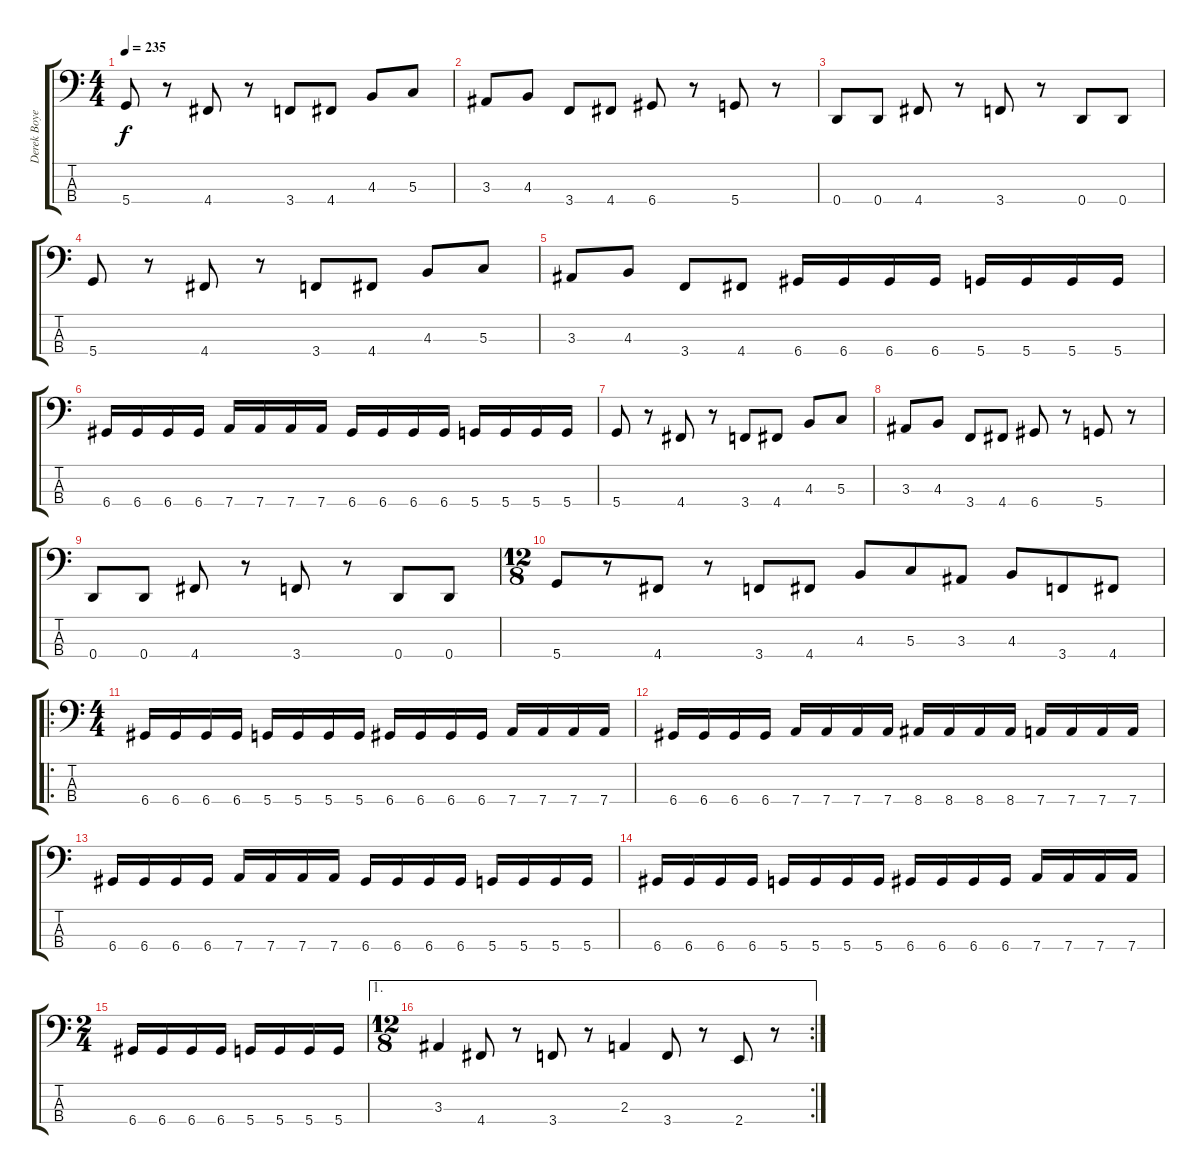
\track ("Derek Boyer" "Derek Boye") {instrument electricbassfinger}
\staff {score tabs}
\tuning (F2 C2 G1 D1) {hide}
\ts (4 4)
\tempo 235
\clef f4
\ks c
5.4.8{dy f instrument electricbassfinger} r.8 4.4.8 r.8 3.4.8 4.4.8 4.3.8 5.3.8 |
3.3.8 4.3.8 3.4.8 4.4.8 6.4.8 r.8 5.4.8 r.8 |
0.4.8 0.4.8 4.4.8 r.8 3.4.8 r.8 0.4.8 0.4.8 |
5.4.8 r.8 4.4.8 r.8 3.4.8 4.4.8 4.3.8 5.3.8 |
3.3.8 4.3.8 3.4.8 4.4.8 6.4.16 6.4.16 6.4.16 6.4.16 5.4.16 5.4.16 5.4.16 5.4.16 |
6.4.16 6.4.16 6.4.16 6.4.16 7.4.16 7.4.16 7.4.16 7.4.16 6.4.16 6.4.16 6.4.16 6.4.16 5.4.16 5.4.16 5.4.16 5.4.16 |
5.4.8 r.8 4.4.8 r.8 3.4.8 4.4.8 4.3.8 5.3.8 |
3.3.8 4.3.8 3.4.8 4.4.8 6.4.8 r.8 5.4.8 r.8 |
0.4.8 0.4.8 4.4.8 r.8 3.4.8 r.8 0.4.8 0.4.8 |
\ts (12 8)
5.4.8 r.8 4.4.8 r.8 3.4.8 4.4.8 4.3.8 5.3.8 3.3.8 4.3.8 3.4.8 4.4.8 |
\ro
\ts (4 4)
6.4.16 6.4.16 6.4.16 6.4.16 5.4.16 5.4.16 5.4.16 5.4.16 6.4.16 6.4.16 6.4.16 6.4.16 7.4.16 7.4.16 7.4.16 7.4.16 |
6.4.16 6.4.16 6.4.16 6.4.16 7.4.16 7.4.16 7.4.16 7.4.16 8.4.16 8.4.16 8.4.16 8.4.16 7.4.16 7.4.16 7.4.16 7.4.16 |
6.4.16 6.4.16 6.4.16 6.4.16 7.4.16 7.4.16 7.4.16 7.4.16 6.4.16 6.4.16 6.4.16 6.4.16 5.4.16 5.4.16 5.4.16 5.4.16 |
6.4.16 6.4.16 6.4.16 6.4.16 5.4.16 5.4.16 5.4.16 5.4.16 6.4.16 6.4.16 6.4.16 6.4.16 7.4.16 7.4.16 7.4.16 7.4.16 |
\ts (2 4)
6.4.16 6.4.16 6.4.16 6.4.16 5.4.16 5.4.16 5.4.16 5.4.16 |
\ae 1
\rc 2
\ts (12 8)
3.3.4 4.4.8 r.8 3.4.8 r.8 2.3.4 3.4.8 r.8 2.4.8 r.8
